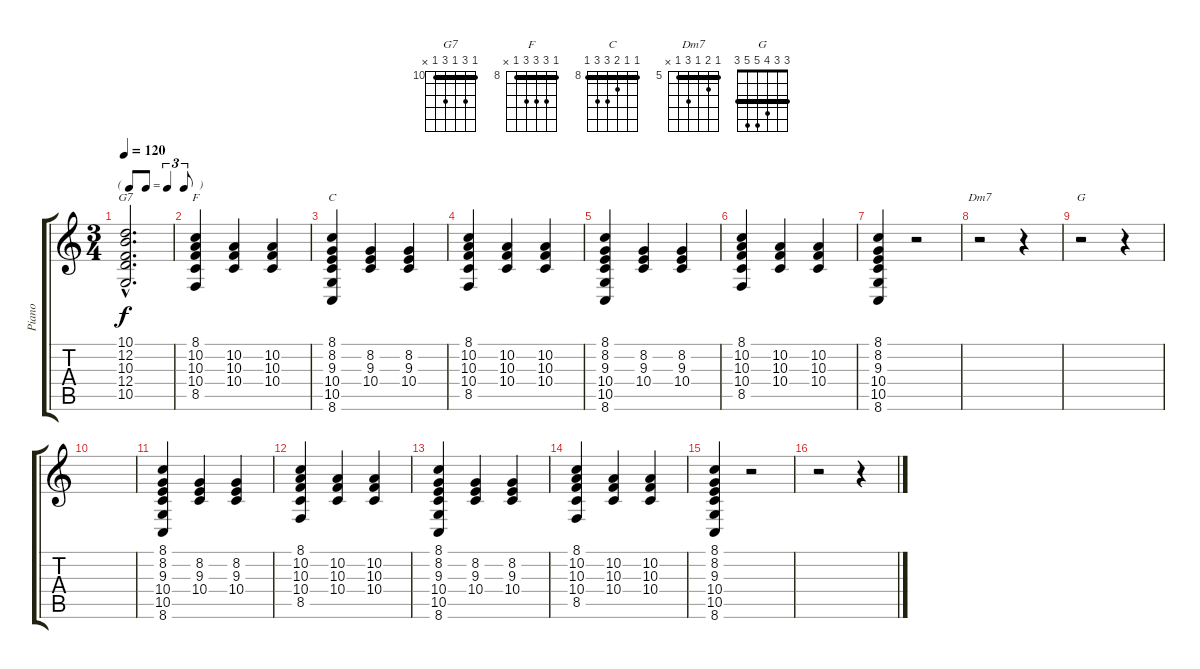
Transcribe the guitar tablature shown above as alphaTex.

\track ("Piano" "Piano") {instrument brightacousticpiano}
\staff {score tabs}
\tuning (E4 B3 G3 D3 A2 E2) {hide}
\chord ("G7" 10 12 10 12 10 x) {firstfret 10 barre 10}
\chord ("F" 8 10 10 10 8 x) {firstfret 8 barre 8}
\chord ("C" 8 8 9 10 10 8) {firstfret 8 barre 8}
\chord ("Dm7" 5 6 5 7 5 x) {firstfret 5 barre 5}
\chord ("G" 3 3 4 5 5 3) {barre 3}
\ts (3 4)
\tf triplet8th
\tempo 120
\clef g2
\ks c
(10.1{hac} 12.2{hac} 10.3{hac} 12.4{hac} 10.5{hac}).2{d ch "G7" dy f} |
(8.1 10.2 10.3 10.4 8.5).4{ch "F"} (10.2 10.3 10.4).4 (10.2 10.3 10.4).4 |
(8.1 8.2 9.3 10.4 10.5 8.6).4{ch "C"} (8.2 9.3 10.4).4 (8.2 9.3 10.4).4 |
(8.1 10.2 10.3 10.4 8.5).4 (10.2 10.3 10.4).4 (10.2 10.3 10.4).4 |
(8.1 8.2 9.3 10.4 10.5 8.6).4 (8.2 9.3 10.4).4 (8.2 9.3 10.4).4 |
(8.1 10.2 10.3 10.4 8.5).4 (10.2 10.3 10.4).4 (10.2 10.3 10.4).4 |
(8.1 8.2 9.3 10.4 10.5 8.6).4 r.2 |
r.2{ch "Dm7"} r.4 |
r.2{ch "G"} r.4 |
|
(8.1 8.2 9.3 10.4 10.5 8.6).4 (8.2 9.3 10.4).4 (8.2 9.3 10.4).4 |
(8.1 10.2 10.3 10.4 8.5).4 (10.2 10.3 10.4).4 (10.2 10.3 10.4).4 |
(8.1 8.2 9.3 10.4 10.5 8.6).4 (8.2 9.3 10.4).4 (8.2 9.3 10.4).4 |
(8.1 10.2 10.3 10.4 8.5).4 (10.2 10.3 10.4).4 (10.2 10.3 10.4).4 |
(8.1 8.2 9.3 10.4 10.5 8.6).4 r.2 |
r.2 r.4
